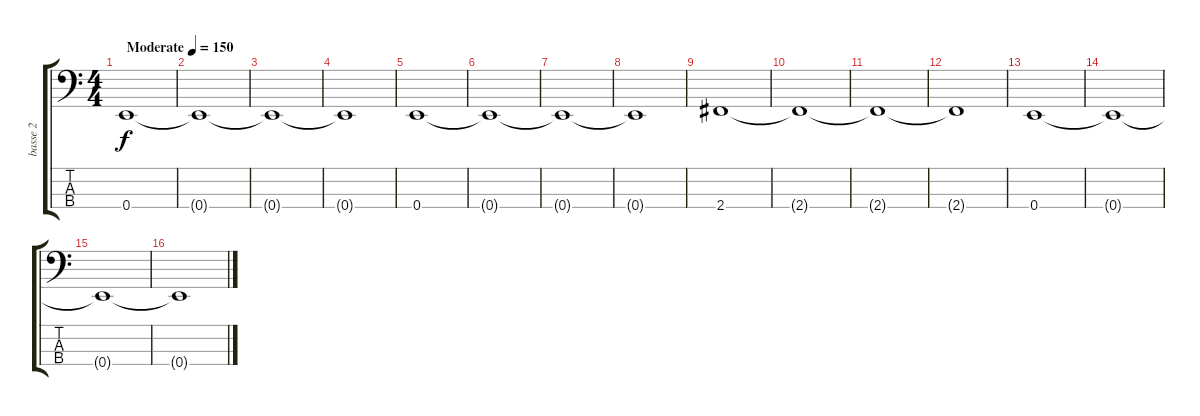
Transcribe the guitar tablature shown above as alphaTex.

\track ("basse 2" "basse 2") {instrument fretlessbass}
\staff {score tabs}
\tuning (G2 D2 A1 E1) {hide}
\ts (4 4)
\tempo (150 "Moderate")
\clef f4
\ks c
0.4.1{dy f instrument fretlessbass} |
0.4{t}.1 |
0.4{t}.1 |
0.4{t}.1 |
0.4.1 |
0.4{t}.1 |
0.4{t}.1 |
0.4{t}.1 |
2.4.1 |
2.4{t}.1 |
2.4{t}.1 |
2.4{t}.1 |
0.4.1 |
0.4{t}.1 |
0.4{t}.1 |
0.4{t}.1
